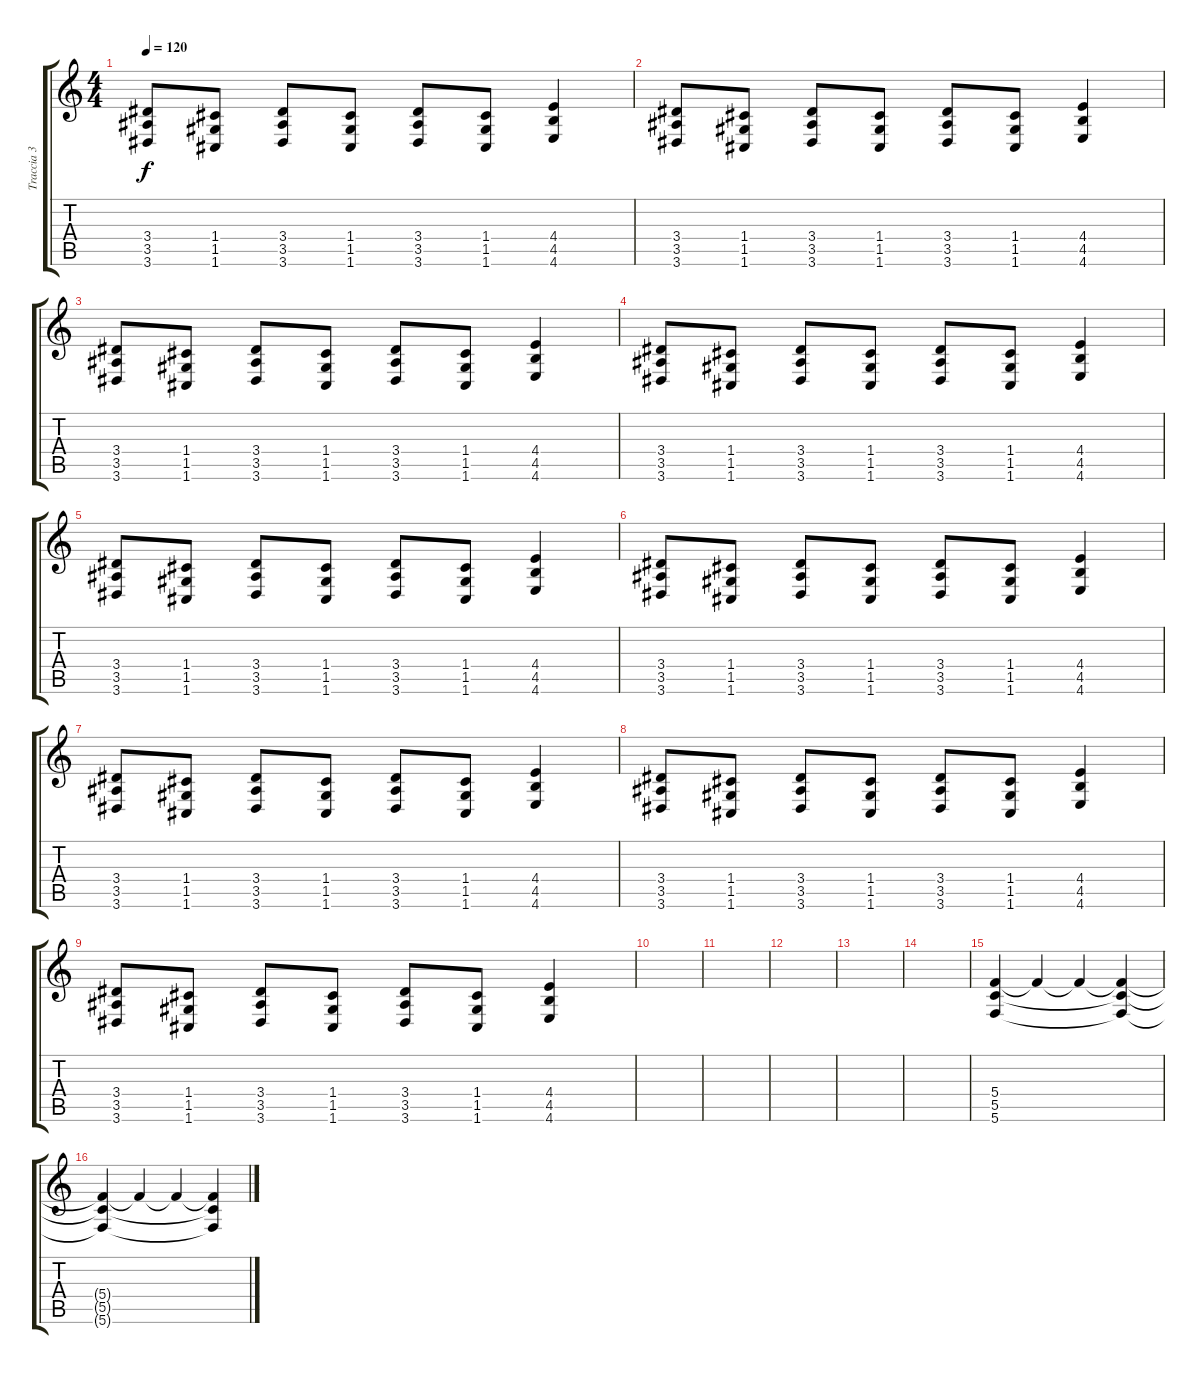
\track ("Traccia 3" "Traccia 3") {instrument overdrivenguitar}
\staff {score tabs}
\tuning (D4 A3 F3 C3 G2 C2) {hide}
\ts (4 4)
\tempo 120
\clef g2
\ks c
(3.4 3.5 3.6).8{dy f} (1.4 1.5 1.6).8 (3.4 3.5 3.6).8 (1.4 1.5 1.6).8 (3.4 3.5 3.6).8 (1.4 1.5 1.6).8 (4.4 4.5 4.6).4 |
(3.4 3.5 3.6).8 (1.4 1.5 1.6).8 (3.4 3.5 3.6).8 (1.4 1.5 1.6).8 (3.4 3.5 3.6).8 (1.4 1.5 1.6).8 (4.4 4.5 4.6).4 |
(3.4 3.5 3.6).8 (1.4 1.5 1.6).8 (3.4 3.5 3.6).8 (1.4 1.5 1.6).8 (3.4 3.5 3.6).8 (1.4 1.5 1.6).8 (4.4 4.5 4.6).4 |
(3.4 3.5 3.6).8 (1.4 1.5 1.6).8 (3.4 3.5 3.6).8 (1.4 1.5 1.6).8 (3.4 3.5 3.6).8 (1.4 1.5 1.6).8 (4.4 4.5 4.6).4 |
(3.4 3.5 3.6).8 (1.4 1.5 1.6).8 (3.4 3.5 3.6).8 (1.4 1.5 1.6).8 (3.4 3.5 3.6).8 (1.4 1.5 1.6).8 (4.4 4.5 4.6).4 |
(3.4 3.5 3.6).8 (1.4 1.5 1.6).8 (3.4 3.5 3.6).8 (1.4 1.5 1.6).8 (3.4 3.5 3.6).8 (1.4 1.5 1.6).8 (4.4 4.5 4.6).4 |
(3.4 3.5 3.6).8 (1.4 1.5 1.6).8 (3.4 3.5 3.6).8 (1.4 1.5 1.6).8 (3.4 3.5 3.6).8 (1.4 1.5 1.6).8 (4.4 4.5 4.6).4 |
(3.4 3.5 3.6).8 (1.4 1.5 1.6).8 (3.4 3.5 3.6).8 (1.4 1.5 1.6).8 (3.4 3.5 3.6).8 (1.4 1.5 1.6).8 (4.4 4.5 4.6).4 |
(3.4 3.5 3.6).8 (1.4 1.5 1.6).8 (3.4 3.5 3.6).8 (1.4 1.5 1.6).8 (3.4 3.5 3.6).8 (1.4 1.5 1.6).8 (4.4 4.5 4.6).4 |
|
|
|
|
|
(5.4 5.5 5.6).4{volume 7} 5.4{t}.4 5.4{t}.4 (5.4{t} 5.5{t} 5.6{t}).4 |
(5.4{t} 5.5{t} 5.6{t}).4 5.4{t}.4 5.4{t}.4 (5.4{t} 5.5{t} 5.6{t}).4
